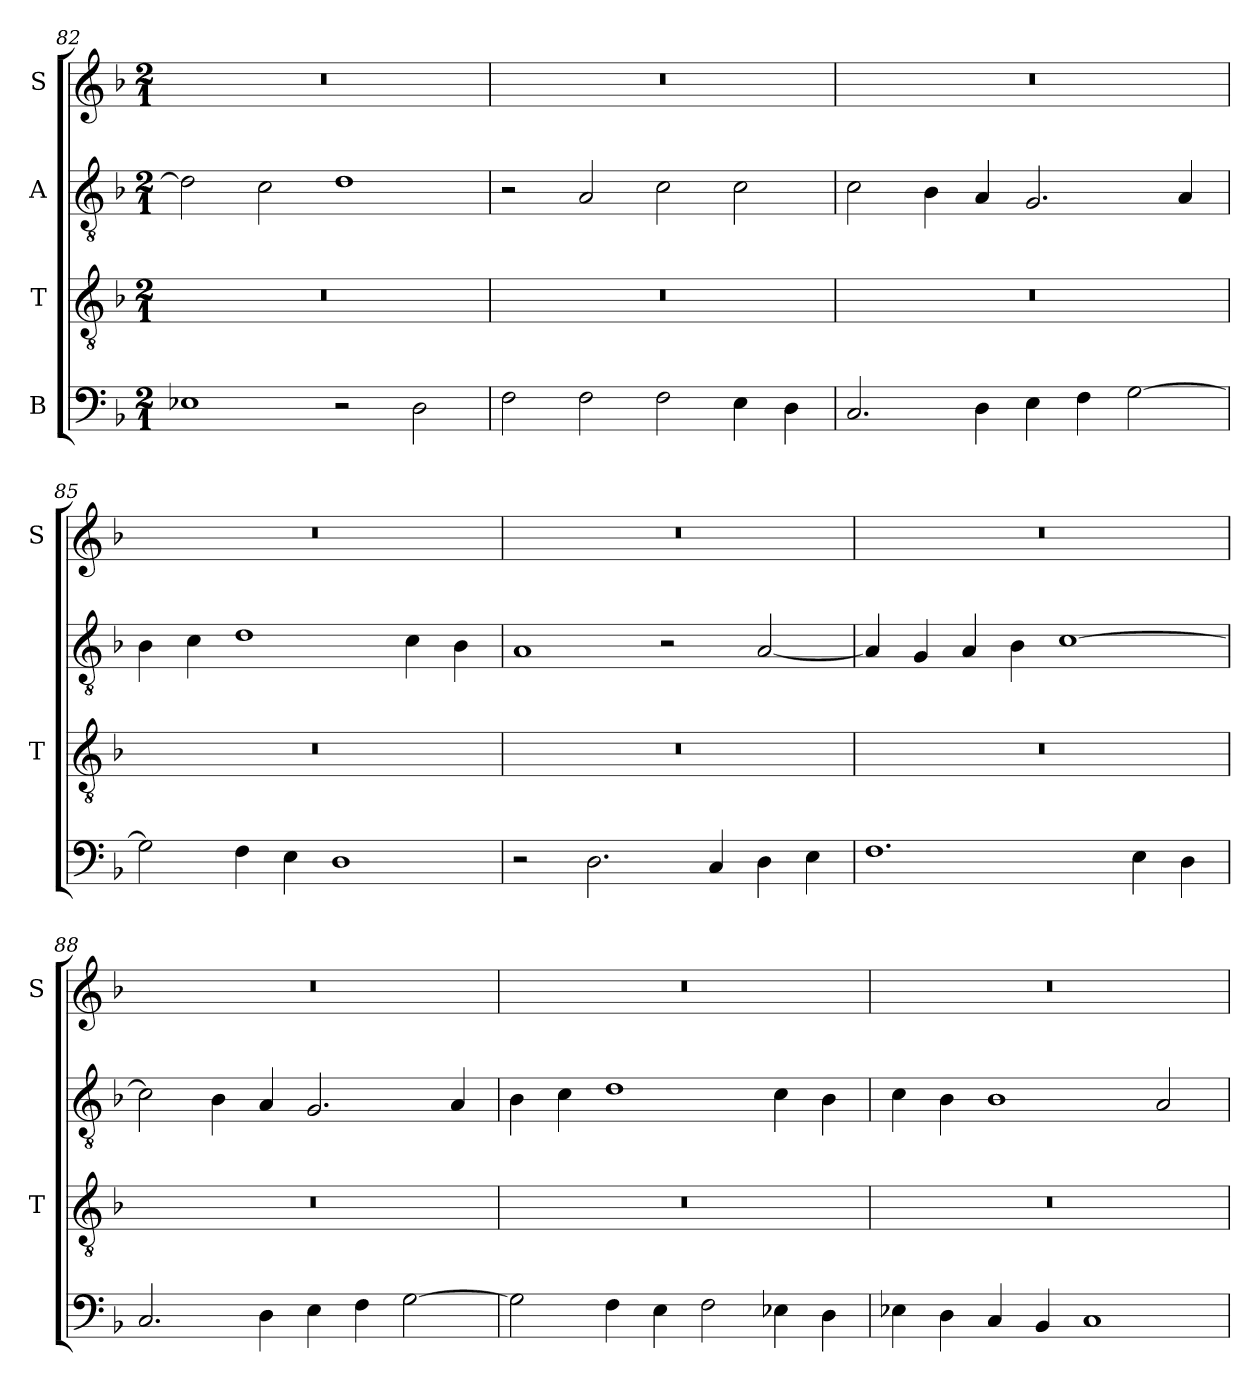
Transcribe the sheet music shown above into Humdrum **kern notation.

**kern	**kern	**kern	**kern
*part4	*part3	*part2	*part1
*staff4	*staff3	*staff2	*staff1
*I"B	*I"T	*I"A	*I"S
*	*I'T	*	*I'S
*clefF4	*clefGv2	*clefGv2	*clefG2
*k[b-]	*k[b-]	*k[b-]	*k[b-]
*M2/1	*M2/1	*M2/1	*M2/1
=82	=82	=82	=82
1E-X	0r	2d\]	0r
.	.	2c\	.
2r	.	1d	.
2D\	.	.	.
=83	=83	=83	=83
2F\	0r	2r	0r
2F\	.	2A/	.
2F\	.	2c\	.
4E\	.	2c\	.
4D\	.	.	.
=84	=84	=84	=84
2.C/	0r	2c\	0r
.	.	4B-\	.
4D\	.	4A/	.
4E\	.	2.G/	.
4F\	.	.	.
[2G\	.	.	.
.	.	4A/	.
=85	=85	=85	=85
2G\]	0r	4B-\	0r
.	.	4c\	.
4F\	.	1d	.
4E\	.	.	.
1D	.	.	.
.	.	4c\	.
.	.	4B-\	.
=86	=86	=86	=86
2r	0r	1A	0r
2.D\	.	.	.
.	.	2r	.
4C/	.	.	.
4D\	.	[2A/	.
4E\	.	.	.
=87	=87	=87	=87
1.F	0r	4A/]	0r
.	.	4G/	.
.	.	4A/	.
.	.	4B-\	.
.	.	[1c	.
4E\	.	.	.
4D\	.	.	.
=88	=88	=88	=88
2.C/	0r	2c\]	0r
.	.	4B-\	.
4D\	.	4A/	.
4E\	.	2.G/	.
4F\	.	.	.
[2G\	.	.	.
.	.	4A/	.
=89	=89	=89	=89
2G\]	0r	4B-\	0r
.	.	4c\	.
4F\	.	1d	.
4E\	.	.	.
2F\	.	.	.
4E-X\	.	4c\	.
4D\	.	4B-\	.
=90	=90	=90	=90
4E-X\	0r	4c\	0r
4D\	.	4B-\	.
4C/	.	1B-	.
4BB-/	.	.	.
1C	.	.	.
.	.	2A/	.
=	=	=	=
*-	*-	*-	*-
